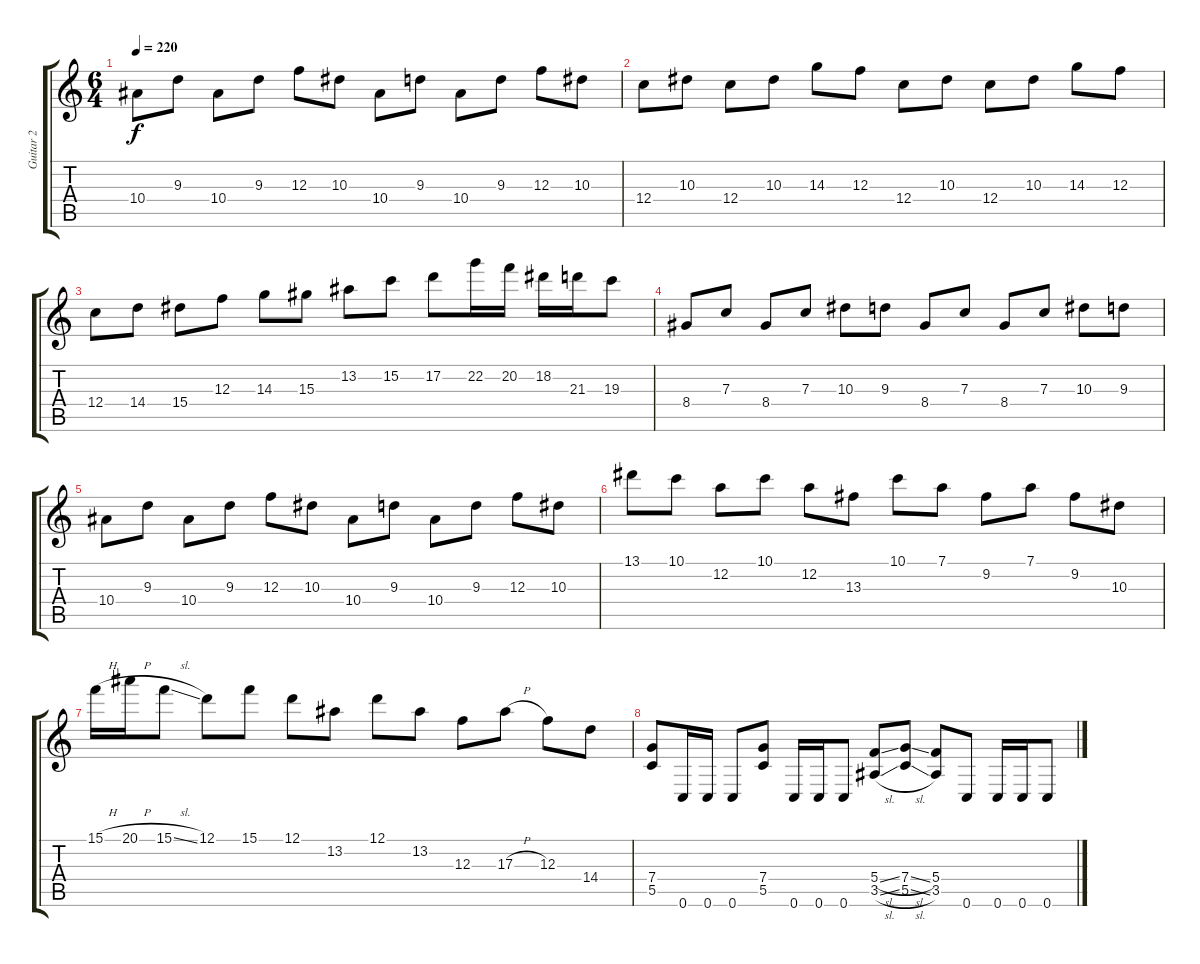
\track ("Guitar 2" "Guitar 2") {instrument distortionguitar}
\staff {score tabs}
\tuning (D4 A3 F3 C3 G2 C2) {hide}
\ts (6 4)
\tempo 220
\clef g2
\ks c
10.4.8{dy f} 9.3.8 10.4.8 9.3.8 12.3.8 10.3.8 10.4.8 9.3.8 10.4.8 9.3.8 12.3.8 10.3.8 |
12.4.8 10.3.8 12.4.8 10.3.8 14.3.8 12.3.8 12.4.8 10.3.8 12.4.8 10.3.8 14.3.8 12.3.8 |
12.4.8 14.4.8 15.4.8 12.3.8 14.3.8 15.3.8 13.2.8 15.2.8 17.2.8 22.2.16 20.2.16 18.2.16 21.3.16 19.3.8 |
8.4.8 7.3.8 8.4.8 7.3.8 10.3.8 9.3.8 8.4.8 7.3.8 8.4.8 7.3.8 10.3.8 9.3.8 |
10.4.8 9.3.8 10.4.8 9.3.8 12.3.8 10.3.8 10.4.8 9.3.8 10.4.8 9.3.8 12.3.8 10.3.8 |
13.1.8 10.1.8 12.2.8 10.1.8 12.2.8 13.3.8 10.1.8 7.1.8 9.2.8 7.1.8 9.2.8 10.3.8 |
15.1{h}.16 20.1{h}.16 15.1{sl}.8 12.1.8 15.1.8 12.1.8 13.2.8 12.1.8 13.2.8 12.3.8 17.3{h}.8 12.3.8 14.4.8 |
(7.4 5.5).8 0.6.16 0.6.16 0.6.8 (7.4 5.5).8 0.6.16 0.6.16 0.6.8 (5.4{sl} 3.5{sl}).8 (7.4{sl} 5.5{sl}).8 (5.4 3.5).8 0.6.8 0.6.16 0.6.16 0.6.8
